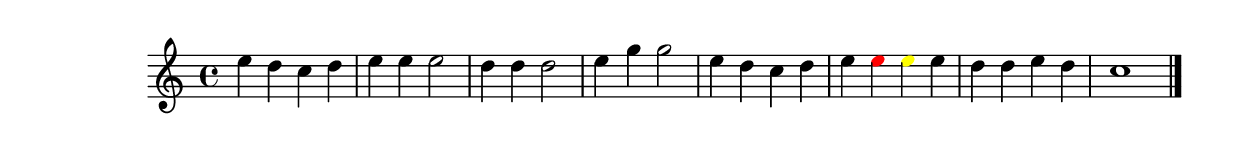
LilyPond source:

\version "2.18.2"
\language "english"

\header {
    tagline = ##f
}

\layout {}

\paper {}

\score {
    \new Score
    <<
        \new Staff
        {
            {   % measure
                \time 4/4
                \tweak color #black
                e''4
                \tweak color #black
                d''4
                \tweak color #black
                c''4
                \tweak color #black
                d''4
            }   % measure
            {   % measure
                \tweak color #black
                e''4
                \tweak color #black
                e''4
                \tweak color #black
                e''2
            }   % measure
            {   % measure
                \tweak color #black
                d''4
                \tweak color #black
                d''4
                \tweak color #black
                d''2
            }   % measure
            {   % measure
                \tweak color #black
                e''4
                \tweak color #black
                g''4
                \tweak color #black
                g''2
            }   % measure
            {   % measure
                \tweak color #black
                e''4
                \tweak color #black
                d''4
                \tweak color #black
                c''4
                \tweak color #black
                d''4
            }   % measure
            {   % measure
                \tweak color #black
                e''4
                \tweak color #red
                e''4
                \tweak color #yellow
                e''4
                e''4
            }   % measure
            {   % measure
                d''4
                d''4
                e''4
                d''4
            }   % measure
            {   % measure
                c''1
                \bar "|." %! SCORE1
            }   % measure
        }
    >>
}